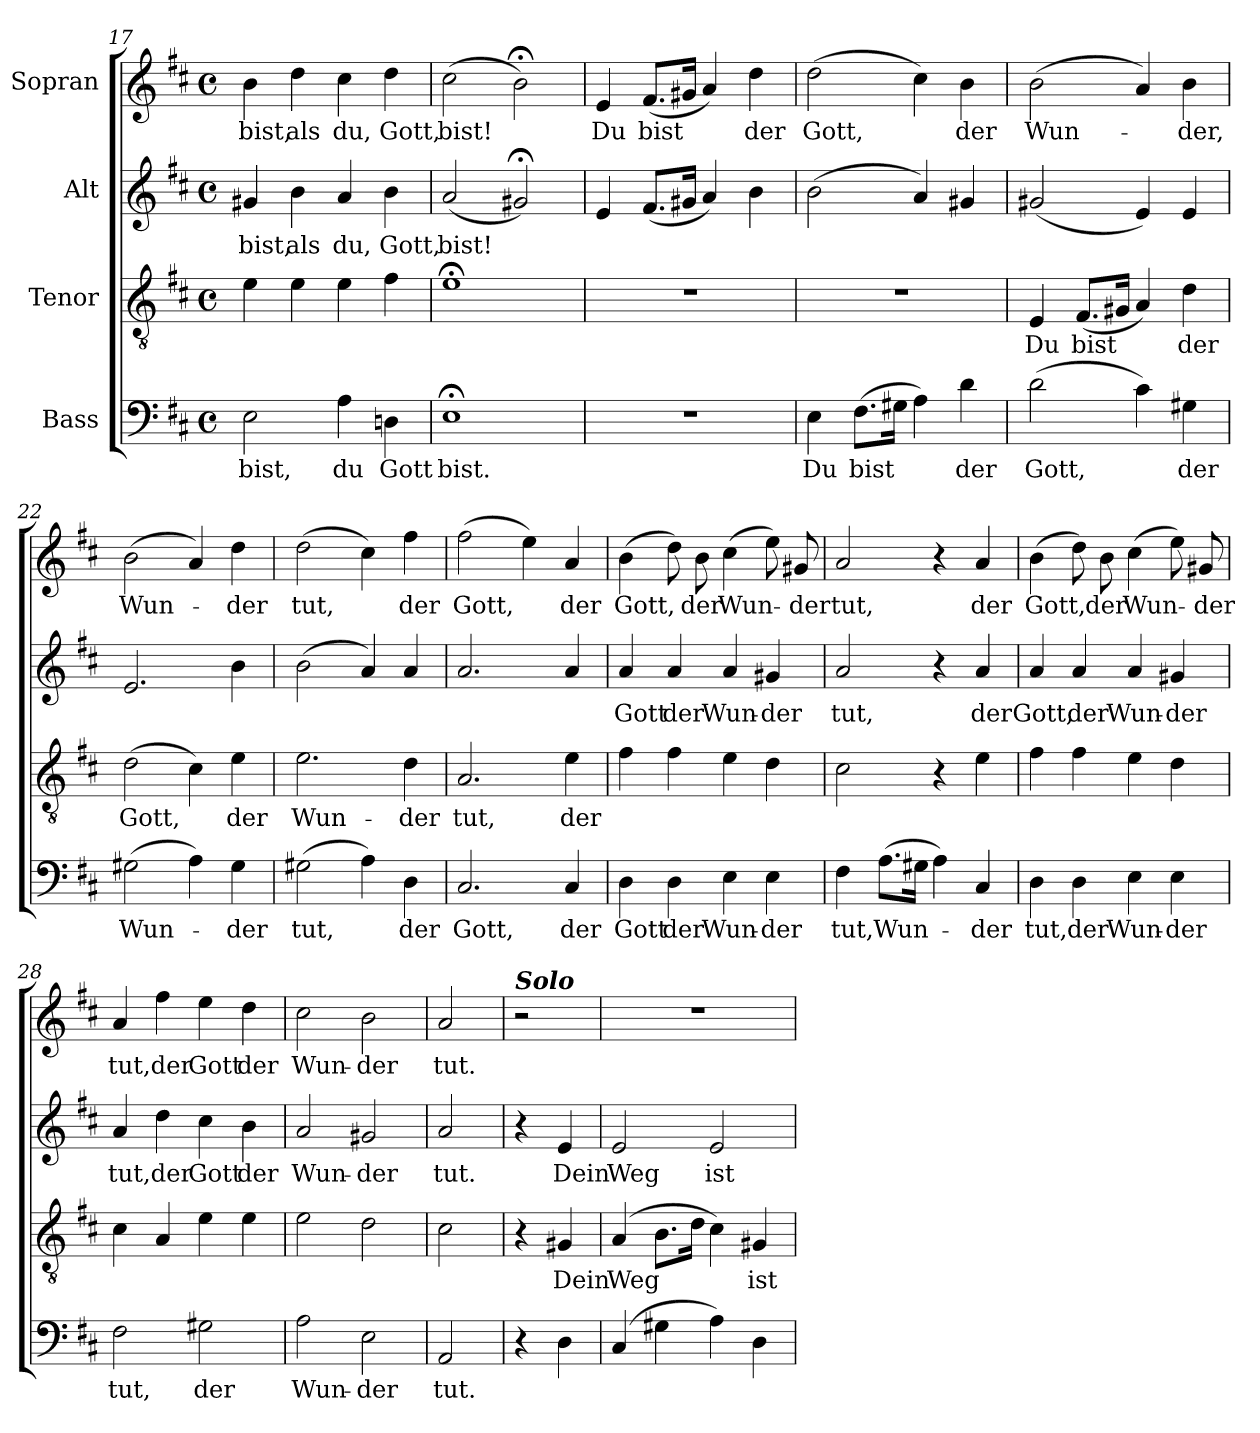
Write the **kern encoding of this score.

**kern	**text	**kern	**text	**kern	**text	**kern	**text
*part4	*part4	*part3	*part3	*part2	*part2	*part1	*part1
*staff4	*staff4	*staff3	*staff3	*staff2	*staff2	*staff1	*staff1
*I"Bass	*	*I"Tenor	*	*I"Alt	*	*I"Sopran	*
*clefF4	*	*clefGv2	*	*clefG2	*	*clefG2	*
*k[f#c#]	*	*k[f#c#]	*	*k[f#c#]	*	*k[f#c#]	*
*D:	*	*D:	*	*D:	*	*D:	*
*M4/4	*	*M4/4	*	*M4/4	*	*M4/4	*
*met(c)	*	*met(c)	*	*met(c)	*	*met(c)	*
=17	=17	=17	=17	=17	=17	=17	=17
2E\	bist,	4e\	.	4g#X/	bist,	4b\	bist,
.	.	4e\	.	4b\	als	4dd\	als
4A\	du	4e\	.	4a/	du,	4cc#\	du,
4Dn\	Gott	4f#\	.	4b\	Gott,	4dd\	Gott,
=18	=18	=18	=18	=18	=18	=18	=18
1E;<	bist.	1e;<	.	(2a/	bist!	(>2cc#\	bist!
.	.	.	.	2g#X;</)	.	2b;<\)	.
!!LO:LB:g=z
=19	=19	=19	=19	=19	=19	=19	=19
1r	.	1r	.	4e/	.	4e/	Du
.	.	.	.	(8.f#/L	.	(8.f#/L	bist
.	.	.	.	16g#X/Jk	.	16g#X/Jk	.
.	.	.	.	4a/)	.	4a/)	.
.	.	.	.	4b\	.	4dd\	der
=20	=20	=20	=20	=20	=20	=20	=20
4E\	Du	1r	.	(2b\	.	(>2dd\	Gott,
(>8.F#\L	bist	.	.	.	.	.	.
16G#X\Jk	.	.	.	.	.	.	.
4A\)	.	.	.	4a/)	.	4cc#\)	.
4d\	der	.	.	4g#X/	.	4b\	der
=21	=21	=21	=21	=21	=21	=21	=21
(2d\	Gott,	4E/	Du	(2g#X/	.	(>2b\	Wun-
.	.	(8.F#/L	bist	.	.	.	.
.	.	16G#X/Jk	.	.	.	.	.
4c#\)	.	4A/)	.	4e/)	.	4a/)	.
4G#X\	der	4d\	der	4e/	.	4b\	-der,
=22	=22	=22	=22	=22	=22	=22	=22
(>2G#X\	Wun-	(>2d\	Gott,	2.e/	.	(>2b\	Wun-
4A\)	.	4c#\)	.	.	.	4a/)	.
4G#\	-der	4e\	der	4b\	.	4dd\	-der
=23	=23	=23	=23	=23	=23	=23	=23
(>2G#X\	tut,	2.e\	Wun-	(>2b\	.	(>2dd\	tut,
4A\)	.	.	.	4a/)	.	4cc#\)	.
4D\	der	4d\	-der	4a/	.	4ff#\	der
=24	=24	=24	=24	=24	=24	=24	=24
2.C#/	Gott,	2.A/	tut,	2.a/	.	(>2ff#\	Gott,
.	.	.	.	.	.	4ee\)	.
4C#/	der	4e\	der	4a/	.	4a/	der
!!LO:PB:g=z
=25	=25	=25	=25	=25	=25	=25	=25
4D\	Gott	4f#\	.	4a/	Gott	(>4b\	Gott,
4D\	der	4f#\	.	4a/	der	8dd\)	.
.	.	.	.	.	.	8b\	der
4E\	Wun-	4e\	.	4a/	Wun-	(>4cc#\	Wun-
4E\	-der	4d\	.	4g#X/	-der	8ee\)	.
.	.	.	.	.	.	8g#X/	-der
=26	=26	=26	=26	=26	=26	=26	=26
4F#\	tut,	2c#\	.	2a/	tut,	2a/	tut,
(>8.A\L	Wun-	.	.	.	.	.	.
16G#X\Jk	.	.	.	.	.	.	.
4A\)	.	4r	.	4r	.	4r	.
4C#/	-der	4e\	.	4a/	der	4a/	der
=27	=27	=27	=27	=27	=27	=27	=27
4D\	tut,	4f#\	.	4a/	Gott,	(>4b\	Gott,
4D\	der	4f#\	.	4a/	der	8dd\)	.
.	.	.	.	.	.	8b\	der
4E\	Wun-	4e\	.	4a/	Wun-	(>4cc#\	Wun-
4E\	-der	4d\	.	4g#X/	-der	8ee\)	.
.	.	.	.	.	.	8g#X/	-der
=28	=28	=28	=28	=28	=28	=28	=28
2F#\	tut,	4c#\	.	4a/	tut,	4a/	tut,
.	.	4A/	.	4dd\	der	4ff#\	der
2G#X\	der	4e\	.	4cc#\	Gott	4ee\	Gott
.	.	4e\	.	4b\	der	4dd\	der
=29	=29	=29	=29	=29	=29	=29	=29
2A\	Wun-	2e\	.	2a/	Wun-	2cc#\	Wun-
2E\	-der	2d\	.	2g#X/	-der	2b\	-der
=30	=30	=30	=30	=30	=30	=30	=30
2AA/	tut.	2c#\	.	2a/	tut.	2a/	tut.
!!LO:LB:g=z
=30X1	=30X1	=30X1	=30X1	=30X1	=30X1	=30X1	=30X1
!	!	!	!	!	!	!LO:TX:a:Bi:t=Solo	!
4r	.	4r	.	4r	.	2r	.
4D\	.	4G#X/	Dein	4e/	Dein	.	.
=31	=31	=31	=31	=31	=31	=31	=31
(>4C#/	.	(>4A/	Weg	2e/	Weg	1r	.
4G#X\	.	8.B\L	.	.	.	.	.
.	.	16d\Jk	.	.	.	.	.
4A\)	.	4c#\)	.	2e/	ist	.	.
4D\	.	4G#X/	ist	.	.	.	.
=	=	=	=	=	=	=	=
*-	*-	*-	*-	*-	*-	*-	*-
